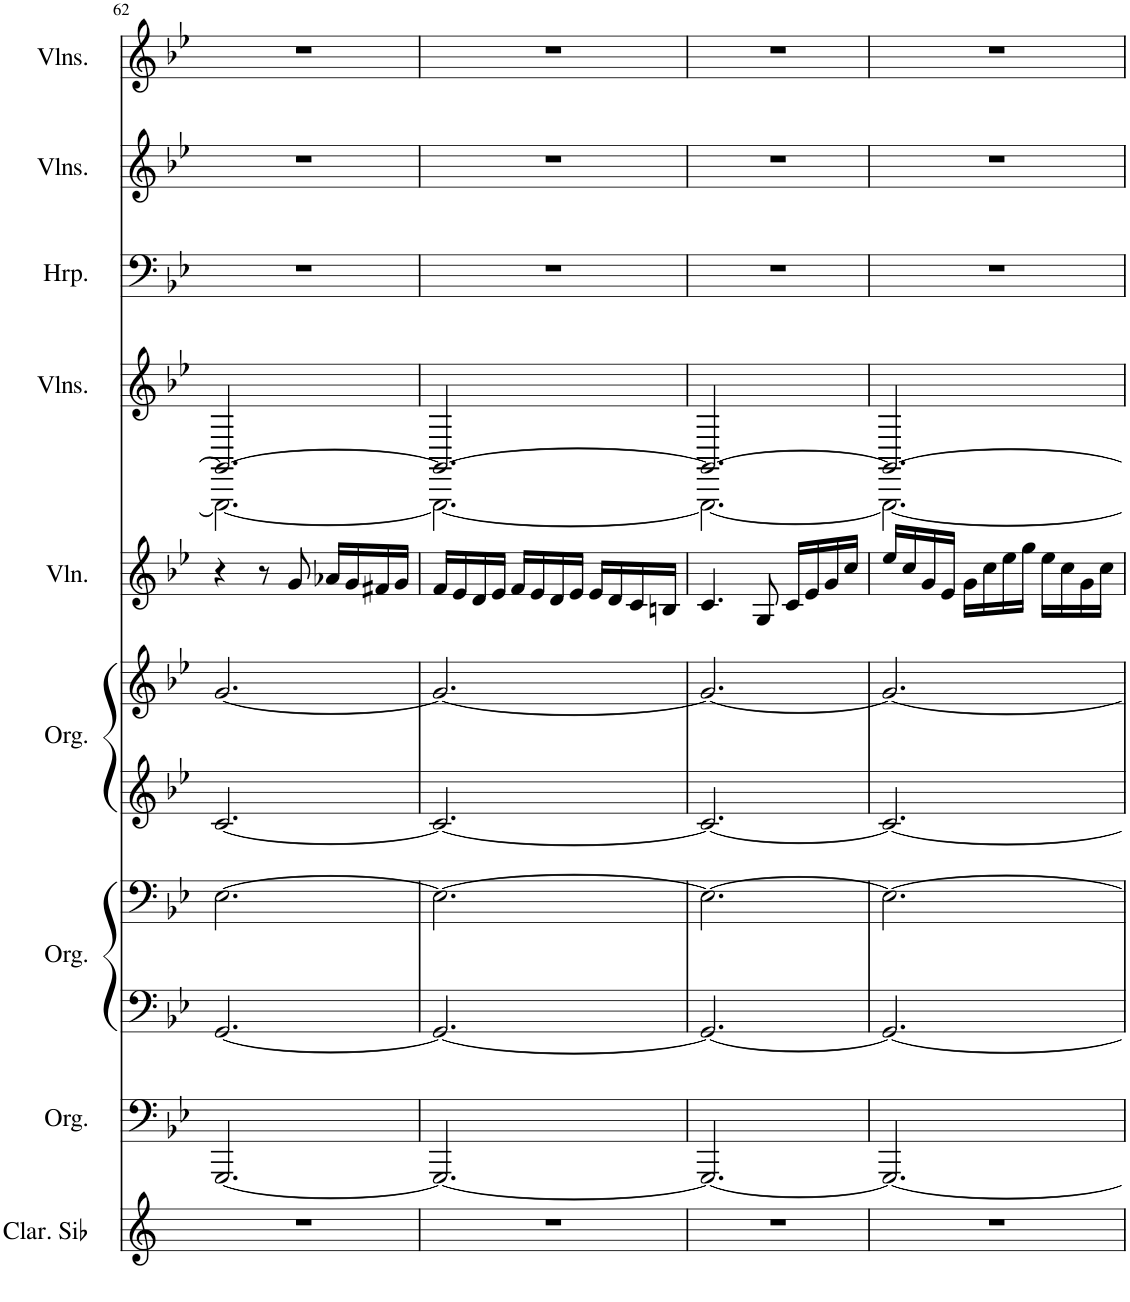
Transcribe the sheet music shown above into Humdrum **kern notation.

**kern	**kern	**kern	**kern	**kern	**kern	**kern	**kern	**kern	**kern	**kern
*part9	*part8	*part7	*part7	*part6	*part6	*part5	*part4	*part3	*part2	*part1
*staff11	*staff10	*staff9	*staff8	*staff7	*staff6	*staff5	*staff4	*staff3	*staff2	*staff1
*I"Clarinette en Sib	*I"Orgue, ChurchOrgan	*I"Orgue, ChurchOrgan	*	*I"Orgue, ChurchOrgan	*	*I"Violon,  Solo Violin	*I"Violons, StrEnsmbl 2	*I"Harpe, Pizz Strings	*I"Violons, StrEnsmbl 2	*I"Violons, StrEnsmbl 1
*I'Clar. Sib	*I'Org.	*I'Org.	*	*I'Org.	*	*I'Vln.	*I'Vlns.	*I'Hrp.	*I'Vlns.	*I'Vlns.
!!LO:PB:g=z
*clefG2	*clefF4	*clefF4	*clefF4	*clefG2	*clefG2	*clefG2	*clefG2	*clefF4	*clefG2	*clefG2
*Trd1c2	*	*	*	*	*	*	*	*	*	*
*k[]	*k[b-e-]	*k[b-e-]	*k[b-e-]	*k[b-e-]	*k[b-e-]	*k[b-e-]	*k[b-e-]	*k[b-e-]	*k[b-e-]	*k[b-e-]
*M3/4	*M3/4	*M3/4	*M3/4	*M3/4	*M3/4	*M3/4	*M3/4	*M3/4	*M3/4	*M3/4
=62	=62	=62	=62	=62	=62	=62	=62	=62	=62	=62
*	*	*	*	*	*	*	*^	*	*	*
2.r	[2.GGG/	[2.GG/	[2.E-\	[2.c/	[2.g/	4r	2.GG/_	2.GGG\_	2.r	2.r	2.r
.	.	.	.	.	.	8r	.	.	.	.	.
.	.	.	.	.	.	8g/	.	.	.	.	.
.	.	.	.	.	.	16a-X/LL	.	.	.	.	.
.	.	.	.	.	.	16g/	.	.	.	.	.
.	.	.	.	.	.	16f#X/	.	.	.	.	.
.	.	.	.	.	.	16g/JJ	.	.	.	.	.
=63	=63	=63	=63	=63	=63	=63	=63	=63	=63	=63	=63
2.r	2.GGG/_	2.GG/_	2.E-\_	2.c/_	2.g/_	16f/LL	2.GG/_	2.GGG\_	2.r	2.r	2.r
.	.	.	.	.	.	16e-/	.	.	.	.	.
.	.	.	.	.	.	16d/	.	.	.	.	.
.	.	.	.	.	.	16e-/JJ	.	.	.	.	.
.	.	.	.	.	.	16f/LL	.	.	.	.	.
.	.	.	.	.	.	16e-/	.	.	.	.	.
.	.	.	.	.	.	16d/	.	.	.	.	.
.	.	.	.	.	.	16e-/JJ	.	.	.	.	.
.	.	.	.	.	.	16e-/LL	.	.	.	.	.
.	.	.	.	.	.	16d/	.	.	.	.	.
.	.	.	.	.	.	16c/	.	.	.	.	.
.	.	.	.	.	.	16Bn/JJ	.	.	.	.	.
=64	=64	=64	=64	=64	=64	=64	=64	=64	=64	=64	=64
2.r	2.GGG/_	2.GG/_	2.E-\_	2.c/_	2.g/_	4.c/	2.GG/_	2.GGG\_	2.r	2.r	2.r
.	.	.	.	.	.	8G/	.	.	.	.	.
.	.	.	.	.	.	16c/LL	.	.	.	.	.
.	.	.	.	.	.	16e-/	.	.	.	.	.
.	.	.	.	.	.	16g/	.	.	.	.	.
.	.	.	.	.	.	16cc/JJ	.	.	.	.	.
=65	=65	=65	=65	=65	=65	=65	=65	=65	=65	=65	=65
2.r	2.GGG/_	2.GG/_	2.E-\_	2.c/_	2.g/_	16ee-/LL	2.GG/_	2.GGG\_	2.r	2.r	2.r
.	.	.	.	.	.	16cc/	.	.	.	.	.
.	.	.	.	.	.	16g/	.	.	.	.	.
.	.	.	.	.	.	16e-/JJ	.	.	.	.	.
.	.	.	.	.	.	16g\LL	.	.	.	.	.
.	.	.	.	.	.	16cc\	.	.	.	.	.
.	.	.	.	.	.	16ee-\	.	.	.	.	.
.	.	.	.	.	.	16gg\JJ	.	.	.	.	.
.	.	.	.	.	.	16ee-\LL	.	.	.	.	.
.	.	.	.	.	.	16cc\	.	.	.	.	.
.	.	.	.	.	.	16g\	.	.	.	.	.
.	.	.	.	.	.	16cc\JJ	.	.	.	.	.
*	*	*	*	*	*	*	*v	*v	*	*	*
=	=	=	=	=	=	=	=	=	=	=
*-	*-	*-	*-	*-	*-	*-	*-	*-	*-	*-
